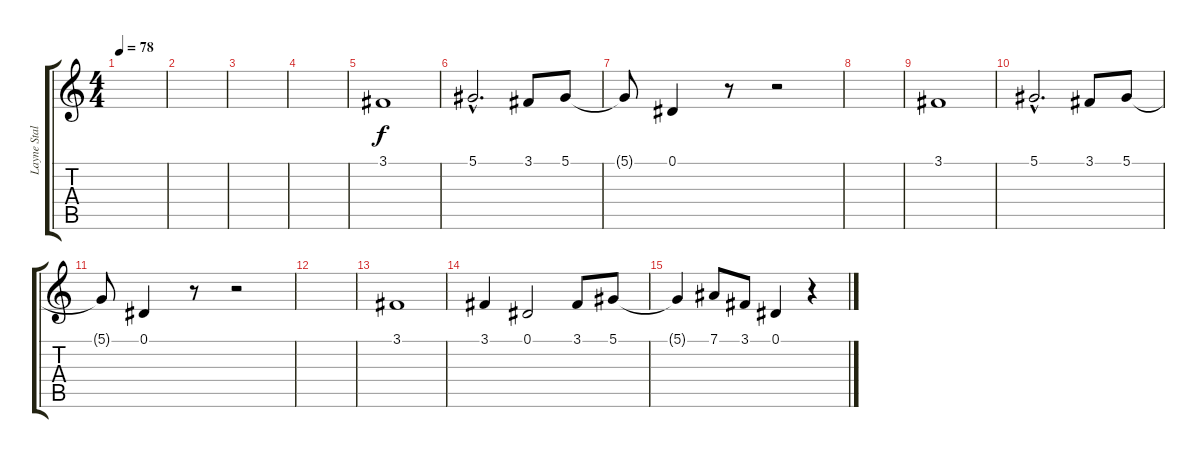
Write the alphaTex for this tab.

\track ("Layne Staley - Lead Vocals" "Layne Stal") {instrument lead1square}
\staff {score tabs}
\tuning (Eb4 Bb3 Gb3 Db3 Ab2 Eb2) {hide}
\ts (4 4)
\tempo 78
\clef g2
\ks c
|
|
|
|
3.1.1 |
5.1{hac}.2{d} 3.1.8 5.1.8 |
5.1{t}.8 0.1.4 r.8 r.2 |
|
3.1.1 |
5.1{hac}.2{d} 3.1.8 5.1.8 |
5.1{t}.8 0.1.4 r.8 r.2 |
|
3.1.1 |
3.1.4 0.1.2 3.1.8 5.1.8 |
5.1{t}.4 7.1.8 3.1.8 0.1.4 r.4
